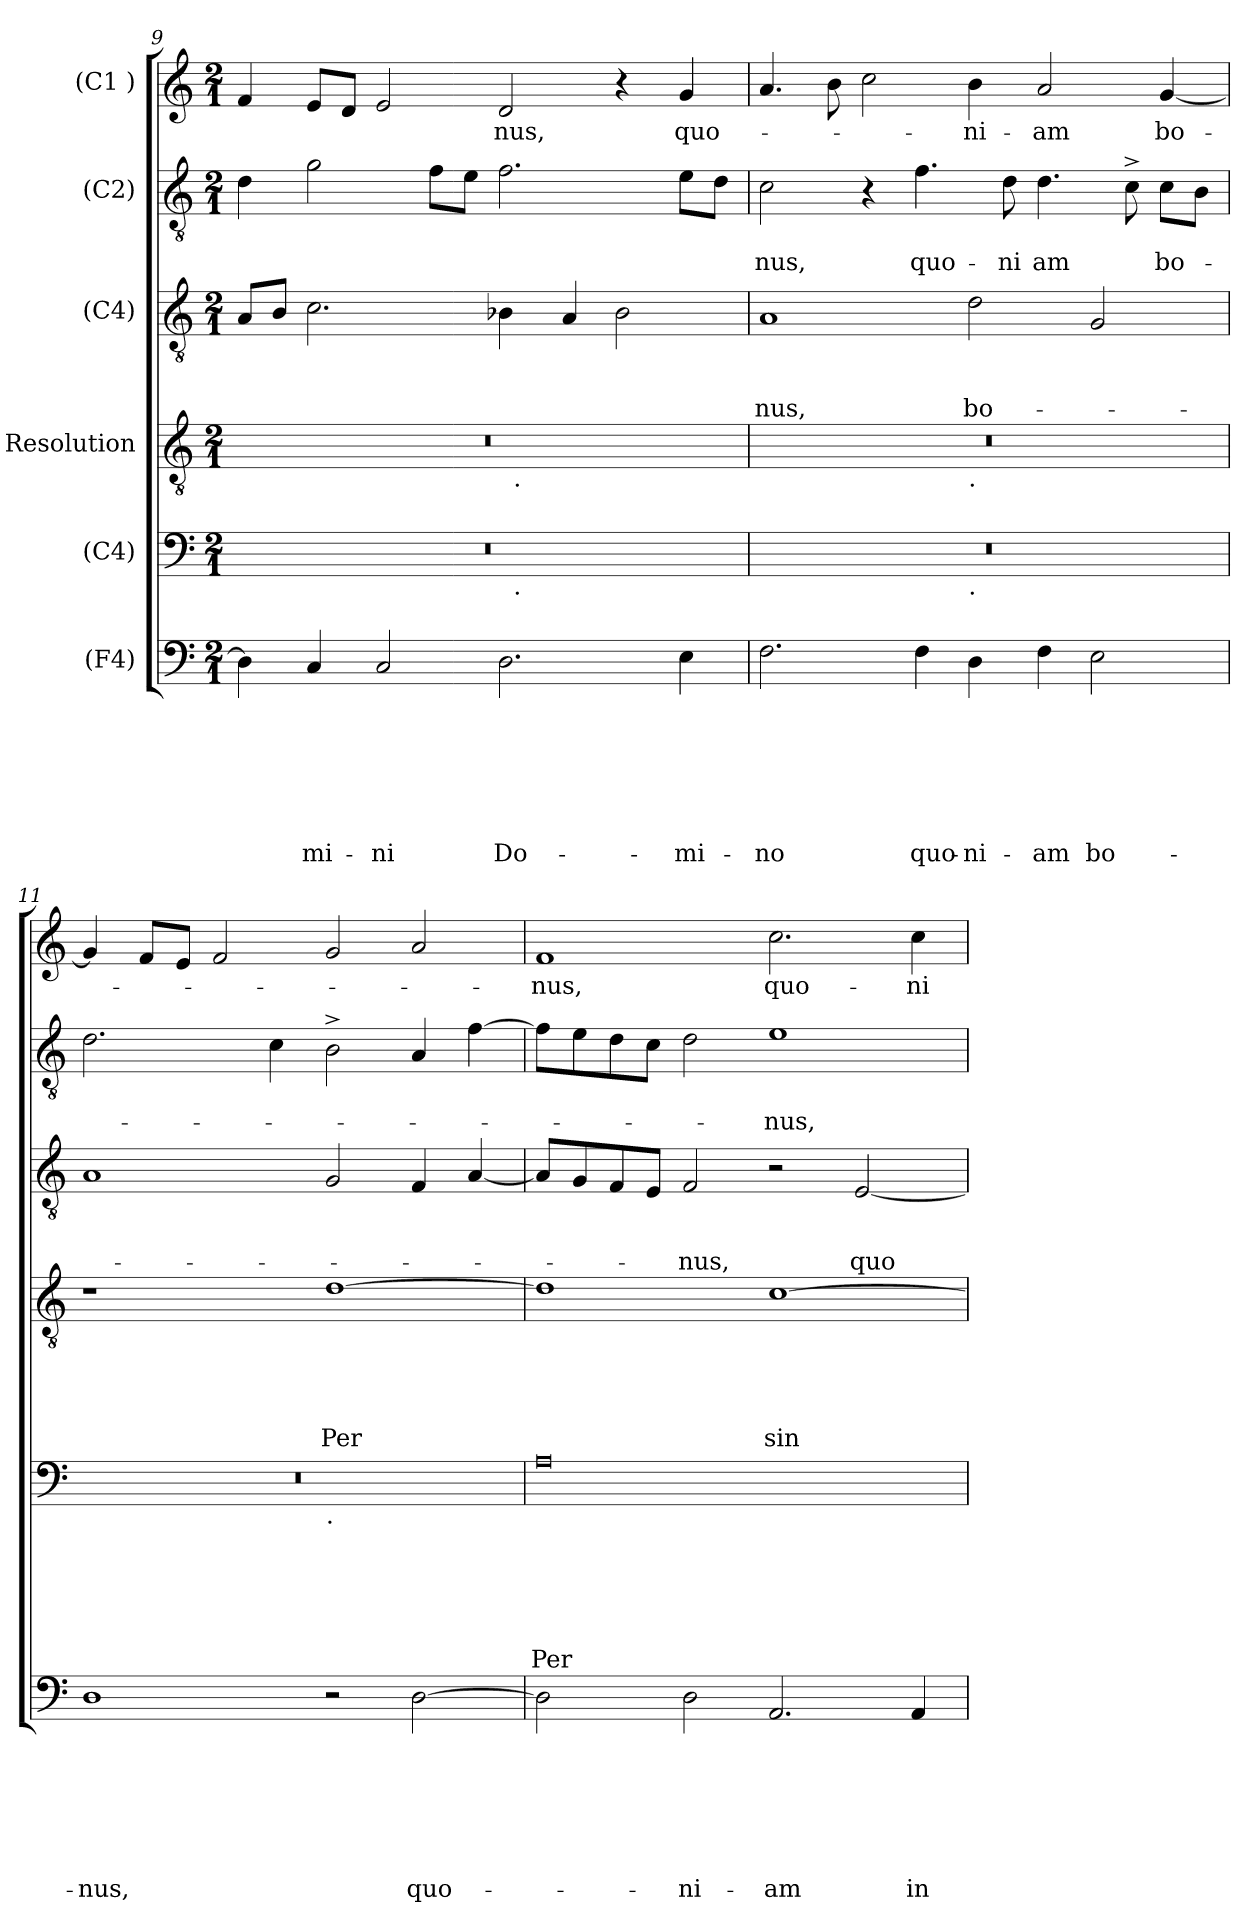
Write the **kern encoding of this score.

**kern	**text	**text	**text	**text	**text	**text	**text	**kern	**text	**text	**text	**text	**text	**text	**kern	**text	**text	**text	**text	**text	**kern	**text	**text	**text	**kern	**text	**text	**kern	**text
*part6	*part6	*part6	*part6	*part6	*part6	*part6	*part6	*part5	*part5	*part5	*part5	*part5	*part5	*part5	*part4	*part4	*part4	*part4	*part4	*part4	*part3	*part3	*part3	*part3	*part2	*part2	*part2	*part1	*part1
*staff6	*staff6	*staff6	*staff6	*staff6	*staff6	*staff6	*staff6	*staff5	*staff5	*staff5	*staff5	*staff5	*staff5	*staff5	*staff4	*staff4	*staff4	*staff4	*staff4	*staff4	*staff3	*staff3	*staff3	*staff3	*staff2	*staff2	*staff2	*staff1	*staff1
*I"(F4)	*	*	*	*	*	*	*	*I"(C4)	*	*	*	*	*	*	*I"Resolution	*	*	*	*	*	*I"(C4)	*	*	*	*I"(C2)	*	*	*I"(C1 )	*
!!LO:LB:g=z
*clefF4	*	*	*	*	*	*	*	*clefF4	*	*	*	*	*	*	*clefGv2	*	*	*	*	*	*clefGv2	*	*	*	*clefGv2	*	*	*clefG2	*
*k[]	*	*	*	*	*	*	*	*k[]	*	*	*	*	*	*	*k[]	*	*	*	*	*	*k[]	*	*	*	*k[]	*	*	*k[]	*
*C:	*	*	*	*	*	*	*	*C:	*	*	*	*	*	*	*C:	*	*	*	*	*	*C:	*	*	*	*C:	*	*	*C:	*
*M2/1	*	*	*	*	*	*	*	*M2/1	*	*	*	*	*	*	*M2/1	*	*	*	*	*	*M2/1	*	*	*	*M2/1	*	*	*M2/1	*
=9	=9	=9	=9	=9	=9	=9	=9	=9	=9	=9	=9	=9	=9	=9	=9	=9	=9	=9	=9	=9	=9	=9	=9	=9	=9	=9	=9	=9	=9
*	*	*	*	*	*	*	*	*^	*	*	*	*	*	*	*^	*	*	*	*	*	*	*	*	*	*	*	*	*	*
4D\]	.	.	.	.	.	.	.	0r	1ryy	.	.	.	.	.	.	0r	1ryy	.	.	.	.	.	8A/L	.	.	.	4d\	.	.	4f/	.
.	.	.	.	.	.	.	.	.	.	.	.	.	.	.	.	.	.	.	.	.	.	.	8B/J	.	.	.	.	.	.	.	.
!	!	!	!	!	!	!	!LO:LY:b	!	!	!	!	!	!	!	!	!	!	!	!	!	!	!	!	!	!	!	!	!	!	!	!
4C/	.	.	.	.	.	.	-mi-	.	.	.	.	.	.	.	.	.	.	.	.	.	.	.	2.c\	.	.	.	2g\	.	.	8e/L	.
.	.	.	.	.	.	.	.	.	.	.	.	.	.	.	.	.	.	.	.	.	.	.	.	.	.	.	.	.	.	8d/J	.
!	!	!	!	!	!	!	!LO:LY:b	!	!	!	!	!	!	!	!	!	!	!	!	!	!	!	!	!	!	!	!	!	!	!	!
2C/	.	.	.	.	.	.	-ni	.	.	.	.	.	.	.	.	.	.	.	.	.	.	.	.	.	.	.	.	.	.	2e/	.
.	.	.	.	.	.	.	.	.	.	.	.	.	.	.	.	.	.	.	.	.	.	.	.	.	.	.	8f\L	.	.	.	.
.	.	.	.	.	.	.	.	.	.	.	.	.	.	.	.	.	.	.	.	.	.	.	.	.	.	.	8e\J	.	.	.	.
!	!	!	!	!	!	!	!LO:LY:b	!	!	!	!	!	!	!	!	!	!	!	!	!	!	!	!	!	!	!	!	!	!	!	!LO:LY:b
2.D\	.	.	.	.	.	.	Do-	.	32ryy	.	.	.	.	.	.	.	32ryy	.	.	.	.	.	4B-X\	.	.	.	2.f\	.	.	2d/	-nus,
!	!	!	!	!	!	!	!	!	!	!	!	!	!	!	!	!	!LO:TX:b:t=.	!	!	!	!	!	!	!	!	!	!	!	!	!	!
!	!	!	!	!	!	!	!	!	!LO:TX:b:t=.	!	!	!	!	!	!	!	!	!	!	!	!	!	!	!	!	!	!	!	!	!	!
.	.	.	.	.	.	.	.	.	2ryy	.	.	.	.	.	.	.	2ryy	.	.	.	.	.	.	.	.	.	.	.	.	.	.
.	.	.	.	.	.	.	.	.	.	.	.	.	.	.	.	.	.	.	.	.	.	.	4A/	.	.	.	.	.	.	.	.
.	.	.	.	.	.	.	.	.	.	.	.	.	.	.	.	.	.	.	.	.	.	.	2B-\	.	.	.	.	.	.	4r	.
.	.	.	.	.	.	.	.	.	4...ryy	.	.	.	.	.	.	.	4...ryy	.	.	.	.	.	.	.	.	.	.	.	.	.	.
!	!	!	!	!	!	!	!LO:LY:b	!	!	!	!	!	!	!	!	!	!	!	!	!	!	!	!	!	!	!	!	!	!	!	!LO:LY:b
4E\	.	.	.	.	.	.	-mi-	.	.	.	.	.	.	.	.	.	.	.	.	.	.	.	.	.	.	.	8e\L	.	.	4g/	quo-
.	.	.	.	.	.	.	.	.	.	.	.	.	.	.	.	.	.	.	.	.	.	.	.	.	.	.	8d\J	.	.	.	.
=10	=10	=10	=10	=10	=10	=10	=10	=10	=10	=10	=10	=10	=10	=10	=10	=10	=10	=10	=10	=10	=10	=10	=10	=10	=10	=10	=10	=10	=10	=10	=10
!	!	!	!	!	!	!	!LO:LY:b	!	!	!	!	!	!	!	!	!	!	!	!	!	!	!	!	!	!	!LO:LY:b	!	!	!LO:LY:b	!	!
2.F\	.	.	.	.	.	.	-no	0r	1ryy	.	.	.	.	.	.	0r	1ryy	.	.	.	.	.	1A	.	.	-nus,	2c\	.	-nus,	4.a/	.
.	.	.	.	.	.	.	.	.	.	.	.	.	.	.	.	.	.	.	.	.	.	.	.	.	.	.	.	.	.	8b\	.
.	.	.	.	.	.	.	.	.	.	.	.	.	.	.	.	.	.	.	.	.	.	.	.	.	.	.	4r	.	.	2cc\	.
!	!	!	!	!	!	!	!LO:LY:b	!	!	!	!	!	!	!	!	!	!	!	!	!	!	!	!	!	!	!	!	!	!LO:LY:b	!	!
4F\	.	.	.	.	.	.	quo-	.	.	.	.	.	.	.	.	.	.	.	.	.	.	.	.	.	.	.	4.f\	.	quo-	.	.
!	!	!	!	!	!	!	!	!	!	!	!	!	!	!	!	!	!LO:TX:b:t=.	!	!	!	!	!	!	!	!	!	!	!	!	!	!
!	!	!	!	!	!	!	!	!	!LO:TX:b:t=.	!	!	!	!	!	!	!	!	!	!	!	!	!	!	!	!	!	!	!	!	!	!
!	!	!	!	!	!	!	!LO:LY:b:rj	!	!	!	!	!	!	!	!	!	!	!	!	!	!	!	!	!	!	!LO:LY:b	!	!	!	!	!LO:LY:b
4D\	.	.	.	.	.	.	-ni-	.	1ryy	.	.	.	.	.	.	.	1ryy	.	.	.	.	.	2d\	.	.	bo-	.	.	.	4b\	-ni-
!	!	!	!	!	!	!	!	!	!	!	!	!	!	!	!	!	!	!	!	!	!	!	!	!	!	!	!	!	!LO:LY:b	!	!
.	.	.	.	.	.	.	.	.	.	.	.	.	.	.	.	.	.	.	.	.	.	.	.	.	.	.	8d\	.	-ni	.	.
!	!	!	!	!	!	!	!LO:LY:b	!	!	!	!	!	!	!	!	!	!	!	!	!	!	!	!	!	!	!	!	!	!LO:LY:b	!	!LO:LY:b
4F\	.	.	.	.	.	.	-am	.	.	.	.	.	.	.	.	.	.	.	.	.	.	.	.	.	.	.	4.d\	.	am	2a/	-am
!	!	!	!	!	!	!	!LO:LY:b	!	!	!	!	!	!	!	!	!	!	!	!	!	!	!	!	!	!	!	!	!	!	!	!
2E\	.	.	.	.	.	.	bo-	.	.	.	.	.	.	.	.	.	.	.	.	.	.	.	2G/	.	.	.	.	.	.	.	.
.	.	.	.	.	.	.	.	.	.	.	.	.	.	.	.	.	.	.	.	.	.	.	.	.	.	.	8c^>\	.	.	.	.
!	!	!	!	!	!	!	!	!	!	!	!	!	!	!	!	!	!	!	!	!	!	!	!	!	!	!	!	!	!LO:LY:b	!	!LO:LY:b
.	.	.	.	.	.	.	.	.	.	.	.	.	.	.	.	.	.	.	.	.	.	.	.	.	.	.	8c\L	.	bo-	[<4g/	bo-
.	.	.	.	.	.	.	.	.	.	.	.	.	.	.	.	.	.	.	.	.	.	.	.	.	.	.	8B\J	.	.	.	.
=11	=11	=11	=11	=11	=11	=11	=11	=11	=11	=11	=11	=11	=11	=11	=11	=11	=11	=11	=11	=11	=11	=11	=11	=11	=11	=11	=11	=11	=11	=11	=11
!	!	!	!	!	!	!	!LO:LY:b	!	!	!	!	!	!	!	!	!	!	!	!	!	!	!	!	!	!	!	!	!	!	!	!
*	*	*	*	*	*	*	*	*	*	*	*	*	*	*	*	*v	*v	*	*	*	*	*	*	*	*	*	*	*	*	*	*
1D	.	.	.	.	.	.	-nus,	0r	1ryy	.	.	.	.	.	.	1r	.	.	.	.	.	1A	.	.	.	2.d\	.	.	4g/]	.
.	.	.	.	.	.	.	.	.	.	.	.	.	.	.	.	.	.	.	.	.	.	.	.	.	.	.	.	.	8f/L	.
.	.	.	.	.	.	.	.	.	.	.	.	.	.	.	.	.	.	.	.	.	.	.	.	.	.	.	.	.	8e/J	.
.	.	.	.	.	.	.	.	.	.	.	.	.	.	.	.	.	.	.	.	.	.	.	.	.	.	.	.	.	2f/	.
.	.	.	.	.	.	.	.	.	.	.	.	.	.	.	.	.	.	.	.	.	.	.	.	.	.	4c\	.	.	.	.
!	!	!	!	!	!	!	!	!	!LO:TX:b:t=.	!	!	!	!	!	!	!	!	!	!	!	!	!	!	!	!	!	!	!	!	!
!	!	!	!	!	!	!	!	!	!	!	!	!	!	!	!	!	!	!	!	!	!LO:LY:b	!	!	!	!	!	!	!	!	!
2r	.	.	.	.	.	.	.	.	1ryy	.	.	.	.	.	.	[>1d	.	.	.	.	Per	2G/	.	.	.	2B^>\	.	.	2g/	.
!	!	!	!	!	!	!	!LO:LY:b	!	!	!	!	!	!	!	!	!	!	!	!	!	!	!	!	!	!	!	!	!	!	!
[>2D\	.	.	.	.	.	.	quo-	.	.	.	.	.	.	.	.	.	.	.	.	.	.	4F/	.	.	.	4A/	.	.	2a/	.
.	.	.	.	.	.	.	.	.	.	.	.	.	.	.	.	.	.	.	.	.	.	[<4A/	.	.	.	[>4f\	.	.	.	.
=12	=12	=12	=12	=12	=12	=12	=12	=12	=12	=12	=12	=12	=12	=12	=12	=12	=12	=12	=12	=12	=12	=12	=12	=12	=12	=12	=12	=12	=12	=12
!	!	!	!	!	!	!	!	!	!	!	!	!	!	!	!LO:LY:b	!	!	!	!	!	!	!	!	!	!	!	!	!	!	!LO:LY:b
*	*	*	*	*	*	*	*	*v	*v	*	*	*	*	*	*	*	*	*	*	*	*	*	*	*	*	*	*	*	*	*
2D\]	.	.	.	.	.	.	.	0A	.	.	.	.	.	Per	1d]	.	.	.	.	.	8A/L]	.	.	.	8f\L]	.	.	1f	-nus,
.	.	.	.	.	.	.	.	.	.	.	.	.	.	.	.	.	.	.	.	.	8G/	.	.	.	8e\	.	.	.	.
.	.	.	.	.	.	.	.	.	.	.	.	.	.	.	.	.	.	.	.	.	8F/	.	.	.	8d\	.	.	.	.
.	.	.	.	.	.	.	.	.	.	.	.	.	.	.	.	.	.	.	.	.	8E/J	.	.	.	8c\J	.	.	.	.
!	!	!	!	!	!	!	!LO:LY:b	!	!	!	!	!	!	!	!	!	!	!	!	!	!	!	!	!LO:LY:b	!	!	!	!	!
2D\	.	.	.	.	.	.	-ni-	.	.	.	.	.	.	.	.	.	.	.	.	.	2F/	.	.	-nus,	2d\	.	.	.	.
!	!	!	!	!	!	!	!LO:LY:b	!	!	!	!	!	!	!	!	!	!	!	!	!LO:LY:b	!	!	!	!	!	!	!LO:LY:b	!	!LO:LY:b
2.AA/	.	.	.	.	.	.	-am	.	.	.	.	.	.	.	[>1c	.	.	.	.	sin-	2r	.	.	.	1e	.	-nus,	2.cc\	quo-
!	!	!	!	!	!	!	!	!	!	!	!	!	!	!	!	!	!	!	!	!	!	!	!	!LO:LY:b	!	!	!	!	!
.	.	.	.	.	.	.	.	.	.	.	.	.	.	.	.	.	.	.	.	.	[>2E/	.	.	quo-	.	.	.	.	.
!	!	!	!	!	!	!	!LO:LY:b	!	!	!	!	!	!	!	!	!	!	!	!	!	!	!	!	!	!	!	!	!	!LO:LY:b
4AA/	.	.	.	.	.	.	in	.	.	.	.	.	.	.	.	.	.	.	.	.	.	.	.	.	.	.	.	4cc\	-ni-
=	=	=	=	=	=	=	=	=	=	=	=	=	=	=	=	=	=	=	=	=	=	=	=	=	=	=	=	=	=
*-	*-	*-	*-	*-	*-	*-	*-	*-	*-	*-	*-	*-	*-	*-	*-	*-	*-	*-	*-	*-	*-	*-	*-	*-	*-	*-	*-	*-	*-
